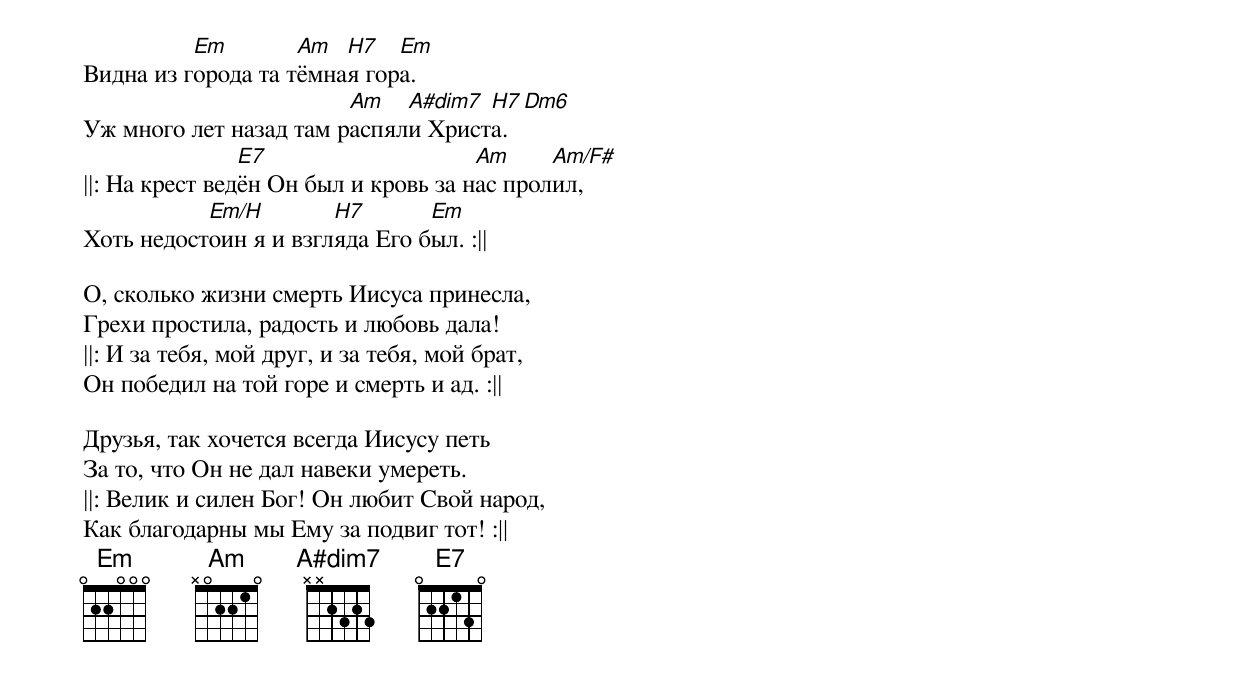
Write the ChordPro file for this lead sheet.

Видна из г[Em]орода та т[Am]ёмна[H7]я гор[Em]а.
Уж много лет назад там р[Am]аспял[A#dim7]и Христ[H7]а. [Dm6]
||: На крест вед[E7]ён Он был и кровь за н[Am]ас прол[Am/F#]ил,
Хоть недост[Em/H]оин я и взгл[H7]яда Его б[Em]ыл. :||

О, сколько жизни смерть Иисуса принесла,
Грехи простила, радость и любовь дала!
||: И за тебя, мой друг, и за тебя, мой брат,
Он победил на той горе и смерть и ад. :||

Друзья, так хочется всегда Иисусу петь
За то, что Он не дал навеки умереть.
||: Велик и силен Бог! Он любит Свой народ,
Как благодарны мы Ему за подвиг тот! :||
